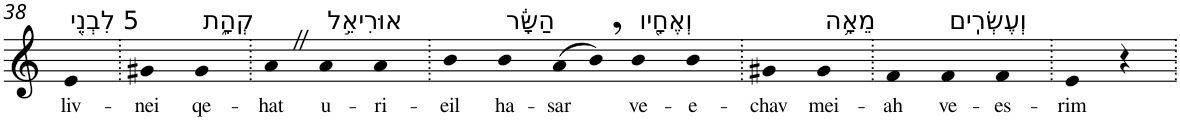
**kern	**text
*part1	*part1
*staff1	*staff1
*I"Piano	*
*I'Pno	*
!!LO:PB:g=z
*clefG2	*
*k[]	*
=38	=38
!LO:TX:a:t=5 לִבְנֵ֖י	!
!	!LO:LY:b
4e	liv-
=39.	=39.
!	!LO:LY:b
4g#X	-nei
!LO:TX:a:t=קְהָ֑ת	!
!	!LO:LY:b
4g#	qe-
=40.	=40.
!	!LO:LY:b
4aZ	-hat
!LO:TX:a:t=אוּרִיאֵ֣ל	!
!	!LO:LY:b
4a	u-
!	!LO:LY:b
4a	-ri-
=41.	=41.
!	!LO:LY:b
4b	-eil
!LO:TX:a:t=הַשָּׂ֔ר	!
!	!LO:LY:b
4b	ha-
!	!LO:LY:b
(>8a	-sar
8b,)	.
!LO:TX:a:t=וְאֶחָ֖יו	!
!	!LO:LY:b
4b	ve-
!	!LO:LY:b
4b	-e-
=42.	=42.
!	!LO:LY:b
4g#X	-chav
!LO:TX:a:t=מֵאָ֥ה	!
!	!LO:LY:b
4g#	mei-
=43.	=43.
!	!LO:LY:b
4f	-ah
!LO:TX:a:t=וְעֶשְׂרִֽים	!
!	!LO:LY:b
4f	ve-
!	!LO:LY:b
4f	-es-
=44.	=44.
!	!LO:LY:b
4e	-rim
4r	.
=.	=.
*-	*-
